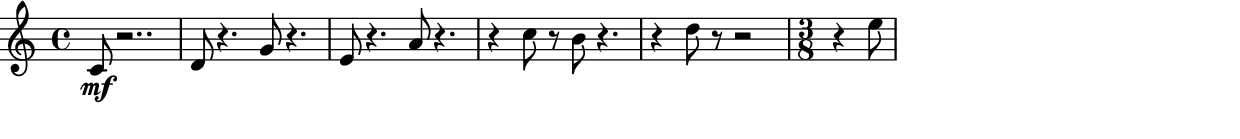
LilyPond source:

%%% Generated by music-score %%%
\include "lilypond-book-preamble.ly"
\paper {
  #(define dump-extents #t)

  indent = 0\mm
  line-width = 210\mm - 2.0 * 0.4\in
  ragged-right = ##t
  force-assignment = #""
  line-width = #(- line-width (* mm  3.000000))
}
\header {
  title = ""
  composer = ""
}
\layout {
}

<<
    \new Staff {   \set Staff.instrumentName = "" \set Staff.shortInstrumentName = "" \clef treble \time 4/4 c'8-\mf r2.. d'8 r4. g'8 r4. e'8 r4. a'8 r4. r4 c''8 r8 b'8 r4. r4 d''8 r8 r2 \time 3/8 r4 e''8
               }
>>